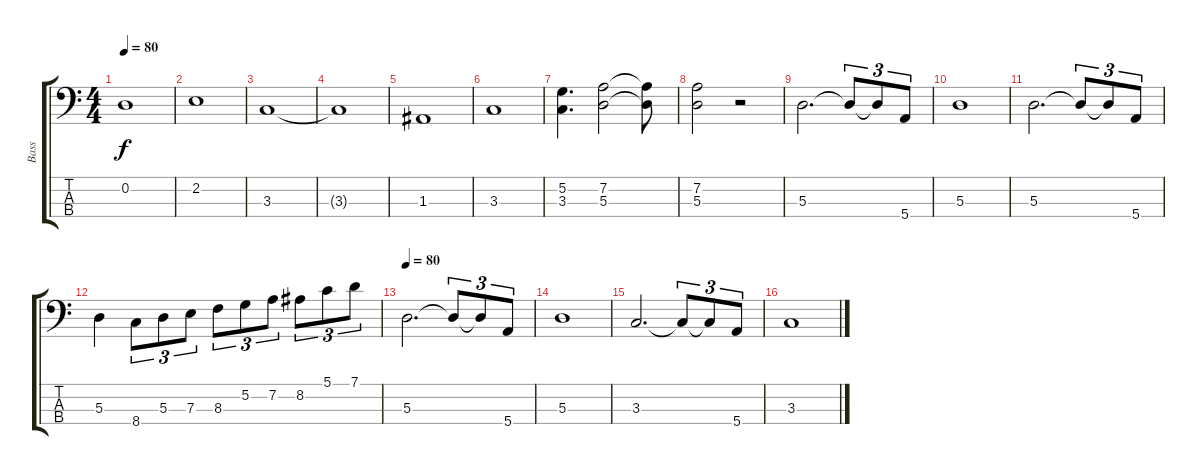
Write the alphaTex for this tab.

\track ("Bass" "Bass") {instrument electricbasspick}
\staff {score tabs}
\tuning (G2 D2 A1 E1) {hide}
\ts (4 4)
\tempo 80
\clef f4
\ks c
0.2.1{dy f instrument electricbasspick} |
2.2.1 |
3.3.1 |
3.3{t}.1 |
1.3.1 |
3.3.1 |
(5.2 3.3).4{d} (7.2 5.3).2 (7.2{t} 5.3{t}).8 |
(7.2 5.3).2 r.2 |
5.3.2{d} 5.3{t}.8{tu (3 2)} 5.3{t}.8{tu (3 2)} 5.4.8{tu (3 2)} |
5.3.1 |
5.3.2{d} 5.3{t}.8{tu (3 2)} 5.3{t}.8{tu (3 2)} 5.4.8{tu (3 2)} |
5.3.4 8.4.8{tu (3 2)} 5.3.8{tu (3 2)} 7.3.8{tu (3 2)} 8.3.8{tu (3 2)} 5.2.8{tu (3 2)} 7.2.8{tu (3 2)} 8.2.8{tu (3 2)} 5.1.8{tu (3 2)} 7.1.8{tu (3 2)} |
\tempo 80
5.3.2{d} 5.3{t}.8{tu (3 2)} 5.3{t}.8{tu (3 2)} 5.4.8{tu (3 2)} |
5.3.1 |
3.3.2{d} 3.3{t}.8{tu (3 2)} 3.3{t}.8{tu (3 2)} 5.4.8{tu (3 2)} |
3.3.1
